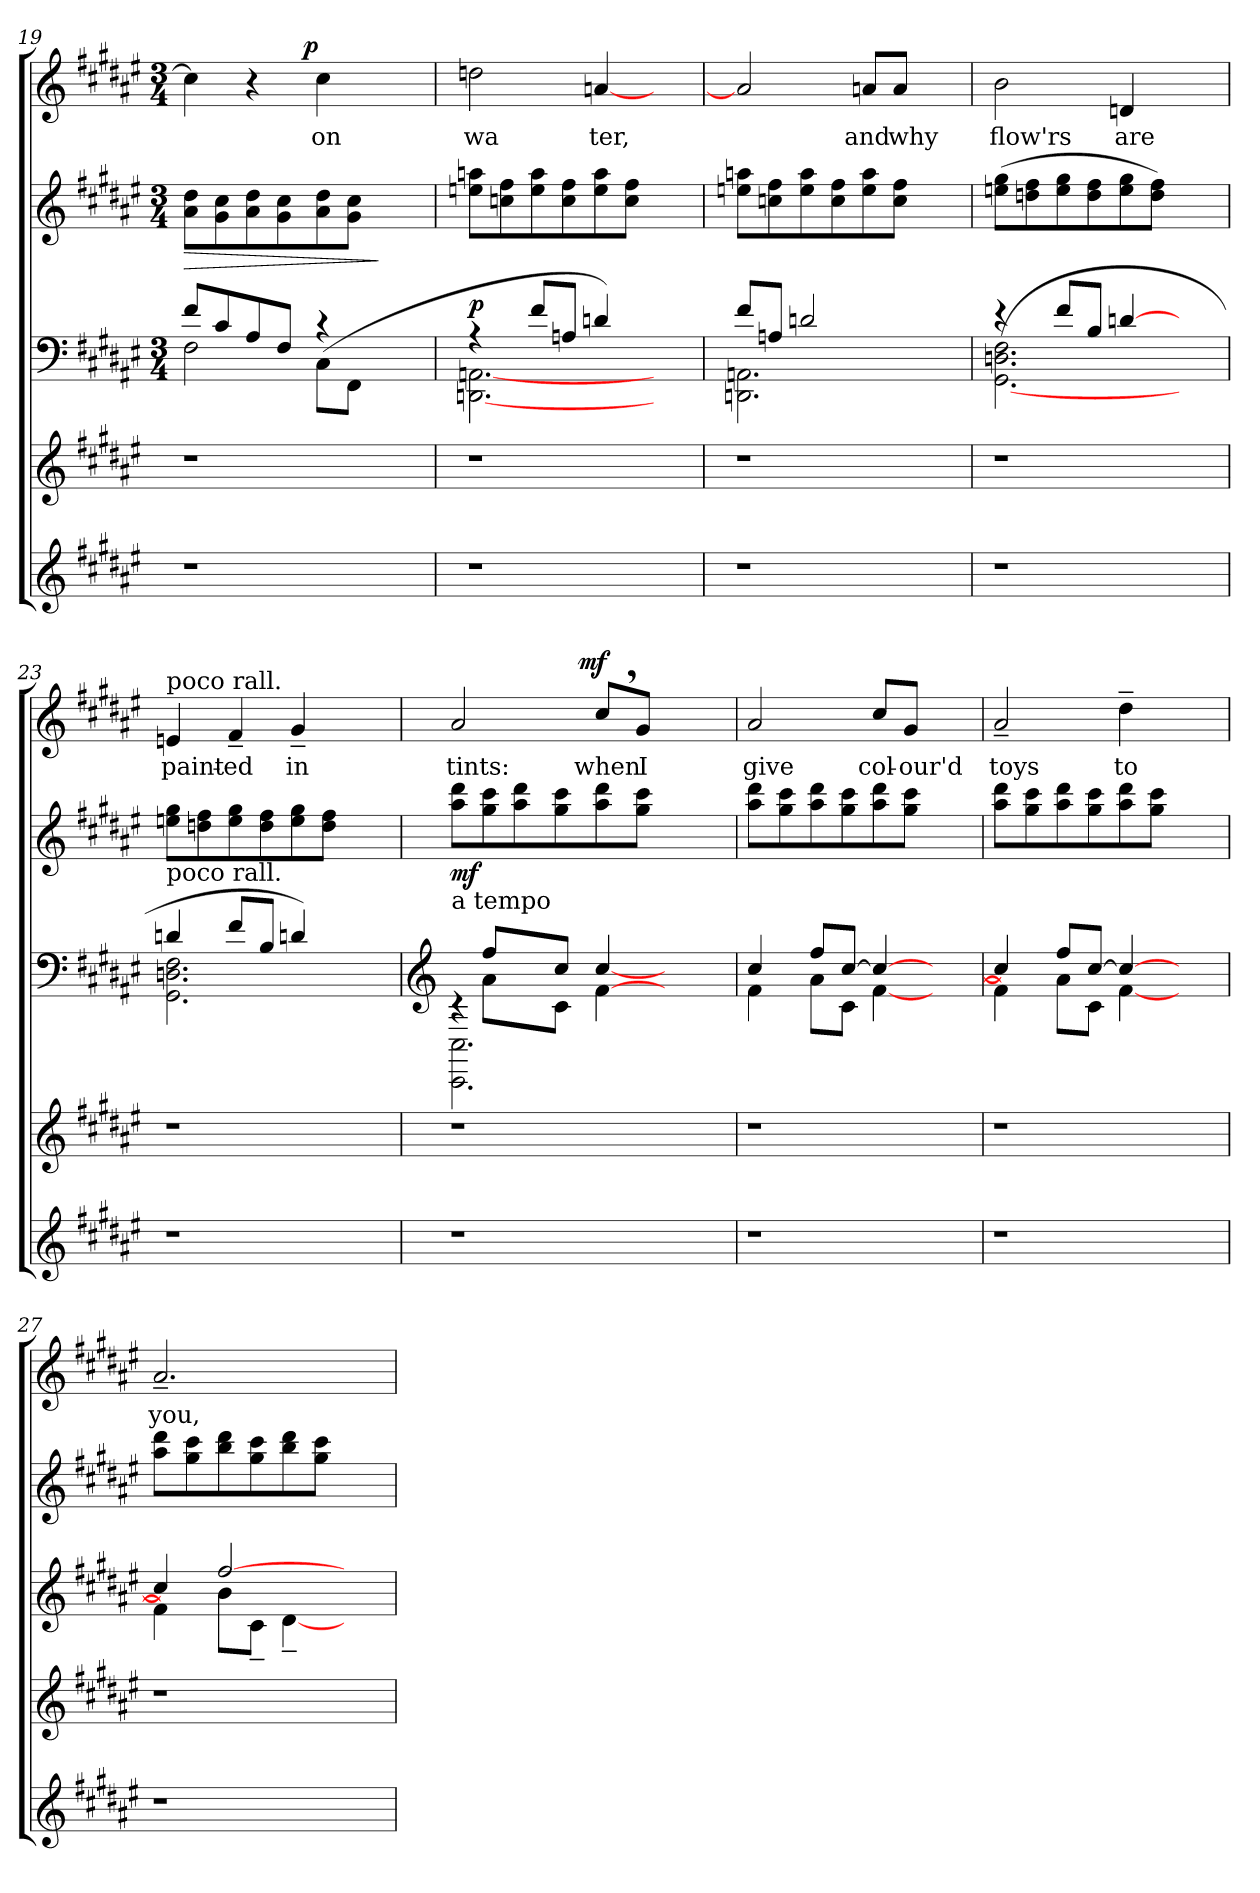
**kern	**kern	**kern	**kern	**dynam	**kern	**text	**dynam
*part4	*part3	*part2	*part2	*part2	*part1	*part1	*part1
*staff5	*staff4	*staff3	*staff2	*staff2/3	*staff1	*staff1	*staff1
*clefG2	*clefG2	*clefF4	*clefG2	*	*clefG2	*	*
*k[f#c#g#d#a#e#]	*k[f#c#g#d#a#e#]	*k[f#c#g#d#a#e#]	*k[f#c#g#d#a#e#]	*	*k[f#c#g#d#a#e#]	*	*
*F#:	*F#:	*F#:	*F#:	*	*F#:	*	*
*	*	*M3/4	*M3/4	*	*M3/4	*	*
=19	=19	=19	=19	=19	=19	=19	=19
*	*	*^	*	*	*	*	*
!	!	!	!	!	!LO:HP:b	!	!	!
*	*	*	*	*	*	*^	*	*
1r	1r	2F#\	8f#/L	8a#\ 8dd#\L	>	4cc#\]	4...ryy	.	.
.	.	.	8c#/	8g#\ 8cc#\	.	.	.	.	.
.	.	.	8A#/	8a#\ 8dd#\	.	4r	.	.	.
.	.	.	8F#/J	8g#\ 8cc#\	.	.	.	.	.
!	!	!	!	!	!	!	!	!	!LO:DY:a
.	.	.	.	.	.	.	2ryy	.	p
!	!	!	!	!	!	!	!	!LO:LY:b	!
.	.	(<8C#\L	4rc	8a#\ 8dd#\	.	4cc#\	.	on	.
.	.	8FF#\J	.	8g#\ 8cc#\J	.	.	.	.	.
.	.	4ryy	4ryy	4ryy	]	4ryy	.	.	.
.	.	.	.	.	.	.	32ryy	.	.
=20	=20	=20	=20	=20	=20	=20	=20	=20	=20
!	!	!	!	!	!LO:DY:a=2	!	!	!LO:LY:b	!
*	*	*	*	*	*	*v	*v	*	*
1r	1r	4rA	[<2.DDn\ [<2.AAn\	8een\ 8aan\L	p	2ddn\	wa	.
.	.	.	.	8ccn\ 8ff#\	.	.	.	.
.	.	8f#/L	.	8ee\ 8aa\	.	.	.	.
.	.	8An/J	.	8cc\ 8ff#\	.	.	.	.
!	!	!	!	!	!	!	!LO:LY:b	!
.	.	4dn/)	.	8ee\ 8aa\	.	[<4an/	ter,	.
.	.	.	.	8cc\ 8ff#\J	.	.	.	.
.	.	4ryy	4ryy	4ryy	.	4ryy	.	.
=21	=21	=21	=21	=21	=21	=21	=21	=21
1r	1r	2.DD\ 2.AA\	8f#/L	8een\ 8aan\L	.	2a/]	.	.
.	.	.	8An/J	8ccn\ 8ff#\	.	.	.	.
.	.	.	2dn/	8ee\ 8aa\	.	.	.	.
.	.	.	.	8cc\ 8ff#\	.	.	.	.
!	!	!	!	!	!	!	!LO:LY:b	!
.	.	.	.	8ee\ 8aa\	.	8an/L	and	.
!	!	!	!	!	!	!	!LO:LY:b	!
.	.	.	.	(8cc\ 8ff#\J	.	8a/J	why	.
.	.	4ryy	4ryy	4ryy	.	4ryy	.	.
=22	=22	=22	=22	=22	=22	=22	=22	=22
!	!	!	!	!	!	!	!LO:LY:b	!
1r	1r	4re	(<[<2.GG#\ 2.Dn\ 2.F#\	(<8een\ 8gg#\L	.	2b\	flow'rs	.
.	.	.	.	8ddn\ 8ff#\	.	.	.	.
.	.	8f#/L	.	8ee\ 8gg#\	.	.	.	.
.	.	8B/J	.	8dd\ 8ff#\	.	.	.	.
!	!	!	!	!	!	!	!LO:LY:b	!
.	.	[<4dn/	.	8ee\ 8gg#\	.	4dn/	are	.
.	.	.	.	8dd\ 8ff#\J)	.	.	.	.
.	.	4ryy	4ryy	4ryy	.	4ryy	.	.
!!LO:LB:g=z
=23	=23	=23	=23	=23	=23	=23	=23	=23
!	!	!	!	!	!	!LO:TX:a:t=poco rall.	!	!
!	!	!	!	!LO:TX:b:t=poco rall.	!	!	!	!
!	!	!	!	!	!	!	!LO:LY:b	!
1r	1r	2.GG#\ 2.Dn\ 2.F#\	4dn/	8een\ 8gg#\L	.	4en/	paint-	.
.	.	.	.	8ddn\ 8ff#\	.	.	.	.
!	!	!	!	!	!	!	!LO:LY:b	!
.	.	.	8f#/L	8ee\ 8gg#\	.	4f#~</	-ed	.
.	.	.	8B/J	8dd\ 8ff#\	.	.	.	.
!	!	!	!	!	!	!	!LO:LY:b	!
.	.	.	4dn/)	8ee\ 8gg#\	.	4g#~</	in	.
.	.	.	.	(8dd\ 8ff#\J	.	.	.	.
.	.	4ryy	4ryy	4ryy	.	4ryy	.	.
*	*	*v	*v	*	*	*	*	*
=24	=24	=24	=24	=24	=24	=24	=24
*	*	*clefG2	*	*	*	*	*
*	*	*^	*	*	*	*	*
*	*	*	*^	*	*	*	*	*
*	*	*	*	*^	*	*	*	*	*
!	!	!	!	!	!	!	!	!LO:TX:a:t=a tempo	!	!
!	!	!	!	!	!	!LO:TX:b:t=a tempo	!	!	!	!
!	!	!	!	!	!	!	!LO:DY:b	!	!LO:LY:b	!
*	*	*	*	*	*	*	*	*^	*	*
1r	1r	4rc	2.CC#\ 2.C#\	8ryy	8ryy	(<8aa#\ 8ddd#i\L	mf	2a#/	3ryy	tints:	.
.	.	.	.	8ff#/L	8a#\L	8gg#\ 8ccc#\	.	.	.	.	.
.	.	4ryy	.	8ryy	8ryy	8aa#\ 8ddd#\	.	.	.	.	.
.	.	.	.	.	.	.	.	.	12.ryy	.	.
.	.	.	.	8cc#/J	8c#\J	8gg#\ 8ccc#\	.	.	.	.	.
!	!	!	!	!	!	!	!	!	!	!	!LO:DY:a
.	.	.	.	.	.	.	.	.	3ryy	.	mf
!	!	!	!	!	!	!	!	!	!	!LO:LY:b	!
.	.	2ryy	.	[<4f#\	[>4cc#/)	8aa#\ 8ddd#\	.	8cc#,>/L	.	when	.
!	!	!	!	!	!	!	!	!	!	!LO:LY:b	!
.	.	.	.	.	.	8gg#\ 8ccc#\J	.	8g#/J	.	I	.
.	.	.	4ryy	4ryy	4ryy	4ryy	.	4ryy	.	.	.
.	.	.	.	.	.	.	.	.	6ryy	.	.
.	.	.	.	.	.	.	.	.	24ryy	.	.
=25	=25	=25	=25	=25	=25	=25	=25	=25	=25	=25	=25
!	!	!	!	!	!	!	!	!	!	!LO:LY:b	!
*	*	*	*v	*v	*v	*	*	*v	*v	*	*
1r	1r	4cc#/	4f#\	8aa#\ 8ddd#\L	.	2a#/	give	.
.	.	.	.	8gg#\ 8ccc#\	.	.	.	.
.	.	8ff#/L	8a#\L	8aa#\ 8ddd#\	.	.	.	.
.	.	[>8cc#/J	8c#\J	8gg#\ 8ccc#\	.	.	.	.
!	!	!	!	!	!	!	!LO:LY:b	!
.	.	4cc#/_	[<4f#\	8aa#\ 8ddd#\	.	8cc#/L	col-	.
!	!	!	!	!	!	!	!LO:LY:b	!
.	.	.	.	8gg#\ 8ccc#\J	.	8g#/J	-our'd	.
.	.	4ryy	4ryy	4ryy	.	4ryy	.	.
=26	=26	=26	=26	=26	=26	=26	=26	=26
!	!	!	!	!	!	!	!LO:LY:b	!
1r	1r	4cc#/]	4f#\]	8aa#\ 8ddd#\L	.	2a#~</	toys	.
.	.	.	.	8gg#\ 8ccc#\	.	.	.	.
.	.	8ff#/L	8a#\L	8aa#\ 8ddd#\	.	.	.	.
.	.	[>8cc#/J	8c#\J	8gg#\ 8ccc#\	.	.	.	.
!	!	!	!	!	!	!	!LO:LY:b	!
.	.	4cc#/_	[<4f#\	8aa#\ 8ddd#\	.	4dd#~>\	to	.
.	.	.	.	8gg#\ 8ccc#\J	.	.	.	.
.	.	4ryy	4ryy	4ryy	.	4ryy	.	.
=27	=27	=27	=27	=27	=27	=27	=27	=27
!	!	!	!	!	!	!	!LO:LY:b	!
1r	1r	4cc#/]	4f#\]	8aa#\ 8ddd#\L	.	2.a#~</	you,	.
.	.	.	.	8gg#\ 8ccc#\	.	.	.	.
.	.	[<2ff#/	8b\L	8bb\ 8ddd#\	.	.	.	.
.	.	.	8c#~<\J	8gg#\ 8ccc#\	.	.	.	.
.	.	.	[<4d#~<\	8bb\ 8ddd#\	.	.	.	.
.	.	.	.	(8gg#\ 8ccc#\J	.	.	.	.
.	.	4ryy	4ryy	4ryy	.	4ryy	.	.
*	*	*v	*v	*	*	*	*	*
=	=	=	=	=	=	=	=
*-	*-	*-	*-	*-	*-	*-	*-
